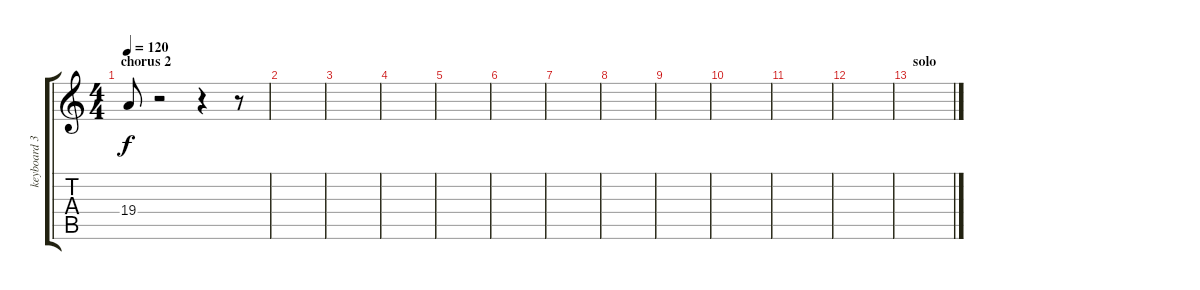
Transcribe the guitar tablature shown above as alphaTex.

\track ("keyboard 3" "keyboard 3") {instrument electricpiano1}
\staff {score tabs}
\tuning (E4 B3 G3 D3 A2 E2) {hide}
\ts (4 4)
\section ("" "chorus 2")
\tempo 120
\clef g2
\ks c
19.4{t}.8{dy f} r.2 r.4 r.8{balance 0} |
|
|
|
|
|
|
|
|
|
|
|
\section ("" "solo")
